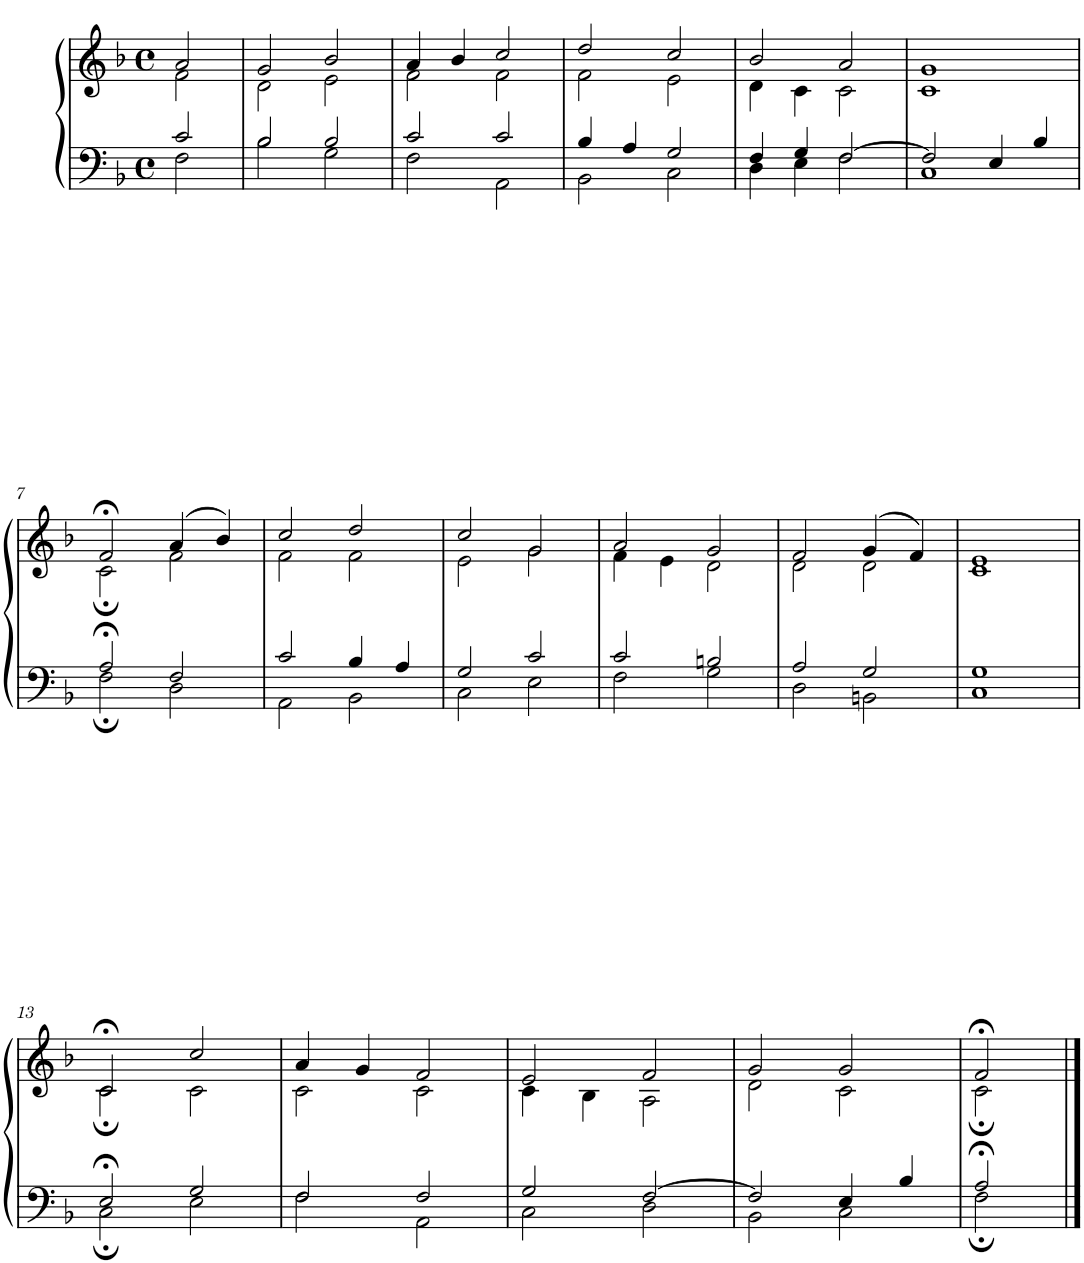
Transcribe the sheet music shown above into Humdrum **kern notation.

**kern	**kern
*part1	*part1
*staff2	*staff1
*I"Piano	*
*I'Pno.	*
*clefF4	*clefG2
*k[b-]	*k[b-]
*M4/4	*M4/4
*met(c)	*met(c)
=1	=1
*^	*^
2c/	2F\	2a/	2f\
=2	=2	=2	=2
2B-/	2B-\	2g/	2d\
2B-/	2G\	2b-/	2e\
=3	=3	=3	=3
2c/	2F\	4a/	2f\
.	.	4b-/	.
2c/	2AA\	2cc/	2f\
=4	=4	=4	=4
4B-/	2BB-\	2dd/	2f\
4A/	.	.	.
2G/	2C\	2cc/	2e\
=5	=5	=5	=5
4F/	4D\	2b-/	4d\
4G/	4E\	.	4c\
[2F/	2F\	2a/	2c\
=6	=6	=6	=6
2F/]	1C	1g	1c
4E/	.	.	.
4B-/	.	.	.
!!LO:LB:g=z	!!
=7	=7	=7	=7
2A;</	2F;\	2f;</	2c;\
2F/	2D\	(4a/	2f\
.	.	4b-/)	.
=8	=8	=8	=8
2c/	2AA\	2cc/	2f\
4B-/	2BB-\	2dd/	2f\
4A/	.	.	.
=9	=9	=9	=9
2G/	2C\	2cc/	2e\
2c/	2E\	2g/	2g\
=10	=10	=10	=10
2c/	2F\	2a/	4f\
.	.	.	4e\
2Bn/	2G\	2g/	2d\
=11	=11	=11	=11
2A/	2D\	2f/	2d\
2G/	2BBn\	(4g/	2d\
.	.	4f/)	.
=12	=12	=12	=12
1G	1C	1e	1c
!!LO:LB:g=z	!!
=13	=13	=13	=13
2E;</	2C;\	2c;</	2c;\
2G/	2E\	2cc/	2c\
=14	=14	=14	=14
2F/	2F\	4a/	2c\
.	.	4g/	.
2F/	2AA\	2f/	2c\
=15	=15	=15	=15
2G/	2C\	2e/	4c\
.	.	.	4B-\
[2F/	2D\	2f/	2A\
=16	=16	=16	=16
2F/]	2BB-\	2g/	2d\
4E/	2C\	2g/	2c\
4B-/	.	.	.
=17	=17	=17	=17
2A;</	2F;\	2f;</	2c;\
*v	*v	*	*
*	*v	*v
==	==
*-	*-
